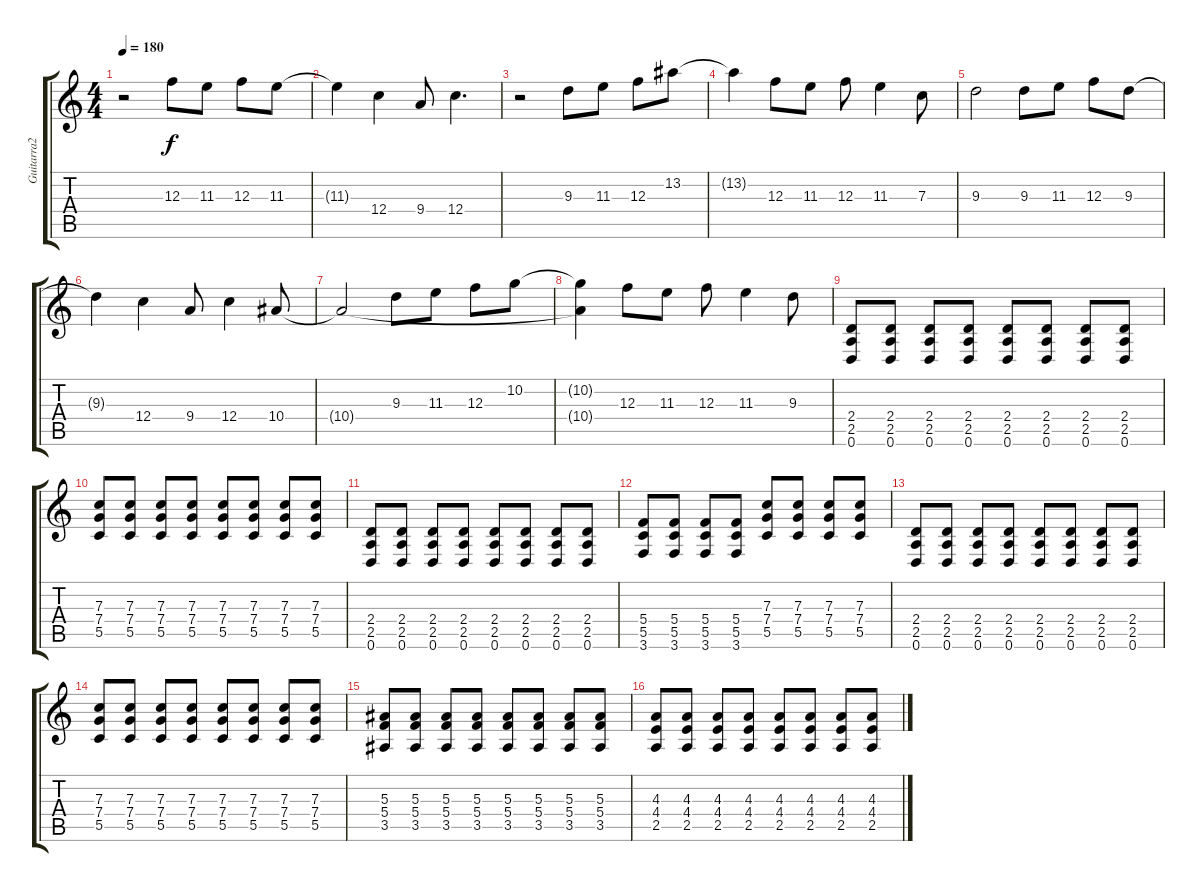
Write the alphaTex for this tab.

\track ("Guitarra2" "Guitarra2") {instrument distortionguitar}
\staff {score tabs}
\tuning (D4 A3 F3 C3 G2 D2) {hide}
\ts (4 4)
\tempo 180
\clef g2
\ks c
r.2{dy f volume 16} 12.3.8 11.3.8 12.3.8 11.3.8 |
11.3{t}.4 12.4.4 9.4.8 12.4.4{d} |
r.2 9.3.8 11.3.8 12.3.8 13.2.8 |
13.2{t}.4 12.3.8 11.3.8 12.3.8 11.3.4 7.3.8 |
9.3.2 9.3.8 11.3.8 12.3.8 9.3.8 |
9.3{t}.4 12.4.4 9.4.8 12.4.4 10.4.8 |
10.4{t}.2 9.3.8 11.3.8 12.3.8 10.2.8 |
(10.2{t} 10.4{t}).4 12.3.8 11.3.8 12.3.8 11.3.4 9.3.8 |
(2.4 2.5 0.6).8 (2.4 2.5 0.6).8 (2.4 2.5 0.6).8 (2.4 2.5 0.6).8 (2.4 2.5 0.6).8 (2.4 2.5 0.6).8 (2.4 2.5 0.6).8 (2.4 2.5 0.6).8 |
(7.3 7.4 5.5).8 (7.3 7.4 5.5).8 (7.3 7.4 5.5).8 (7.3 7.4 5.5).8 (7.3 7.4 5.5).8 (7.3 7.4 5.5).8 (7.3 7.4 5.5).8 (7.3 7.4 5.5).8 |
(2.4 2.5 0.6).8 (2.4 2.5 0.6).8 (2.4 2.5 0.6).8 (2.4 2.5 0.6).8 (2.4 2.5 0.6).8 (2.4 2.5 0.6).8 (2.4 2.5 0.6).8 (2.4 2.5 0.6).8 |
(5.4 5.5 3.6).8 (5.4 5.5 3.6).8 (5.4 5.5 3.6).8 (5.4 5.5 3.6).8 (7.3 7.4 5.5).8 (7.3 7.4 5.5).8 (7.3 7.4 5.5).8 (7.3 7.4 5.5).8 |
(2.4 2.5 0.6).8 (2.4 2.5 0.6).8 (2.4 2.5 0.6).8 (2.4 2.5 0.6).8 (2.4 2.5 0.6).8 (2.4 2.5 0.6).8 (2.4 2.5 0.6).8 (2.4 2.5 0.6).8 |
(7.3 7.4 5.5).8 (7.3 7.4 5.5).8 (7.3 7.4 5.5).8 (7.3 7.4 5.5).8 (7.3 7.4 5.5).8 (7.3 7.4 5.5).8 (7.3 7.4 5.5).8 (7.3 7.4 5.5).8 |
(5.3 5.4 3.5).8 (5.3 5.4 3.5).8 (5.3 5.4 3.5).8 (5.3 5.4 3.5).8 (5.3 5.4 3.5).8 (5.3 5.4 3.5).8 (5.3 5.4 3.5).8 (5.3 5.4 3.5).8 |
(4.3 4.4 2.5).8 (4.3 4.4 2.5).8 (4.3 4.4 2.5).8 (4.3 4.4 2.5).8 (4.3 4.4 2.5).8 (4.3 4.4 2.5).8 (4.3 4.4 2.5).8 (4.3 4.4 2.5).8
